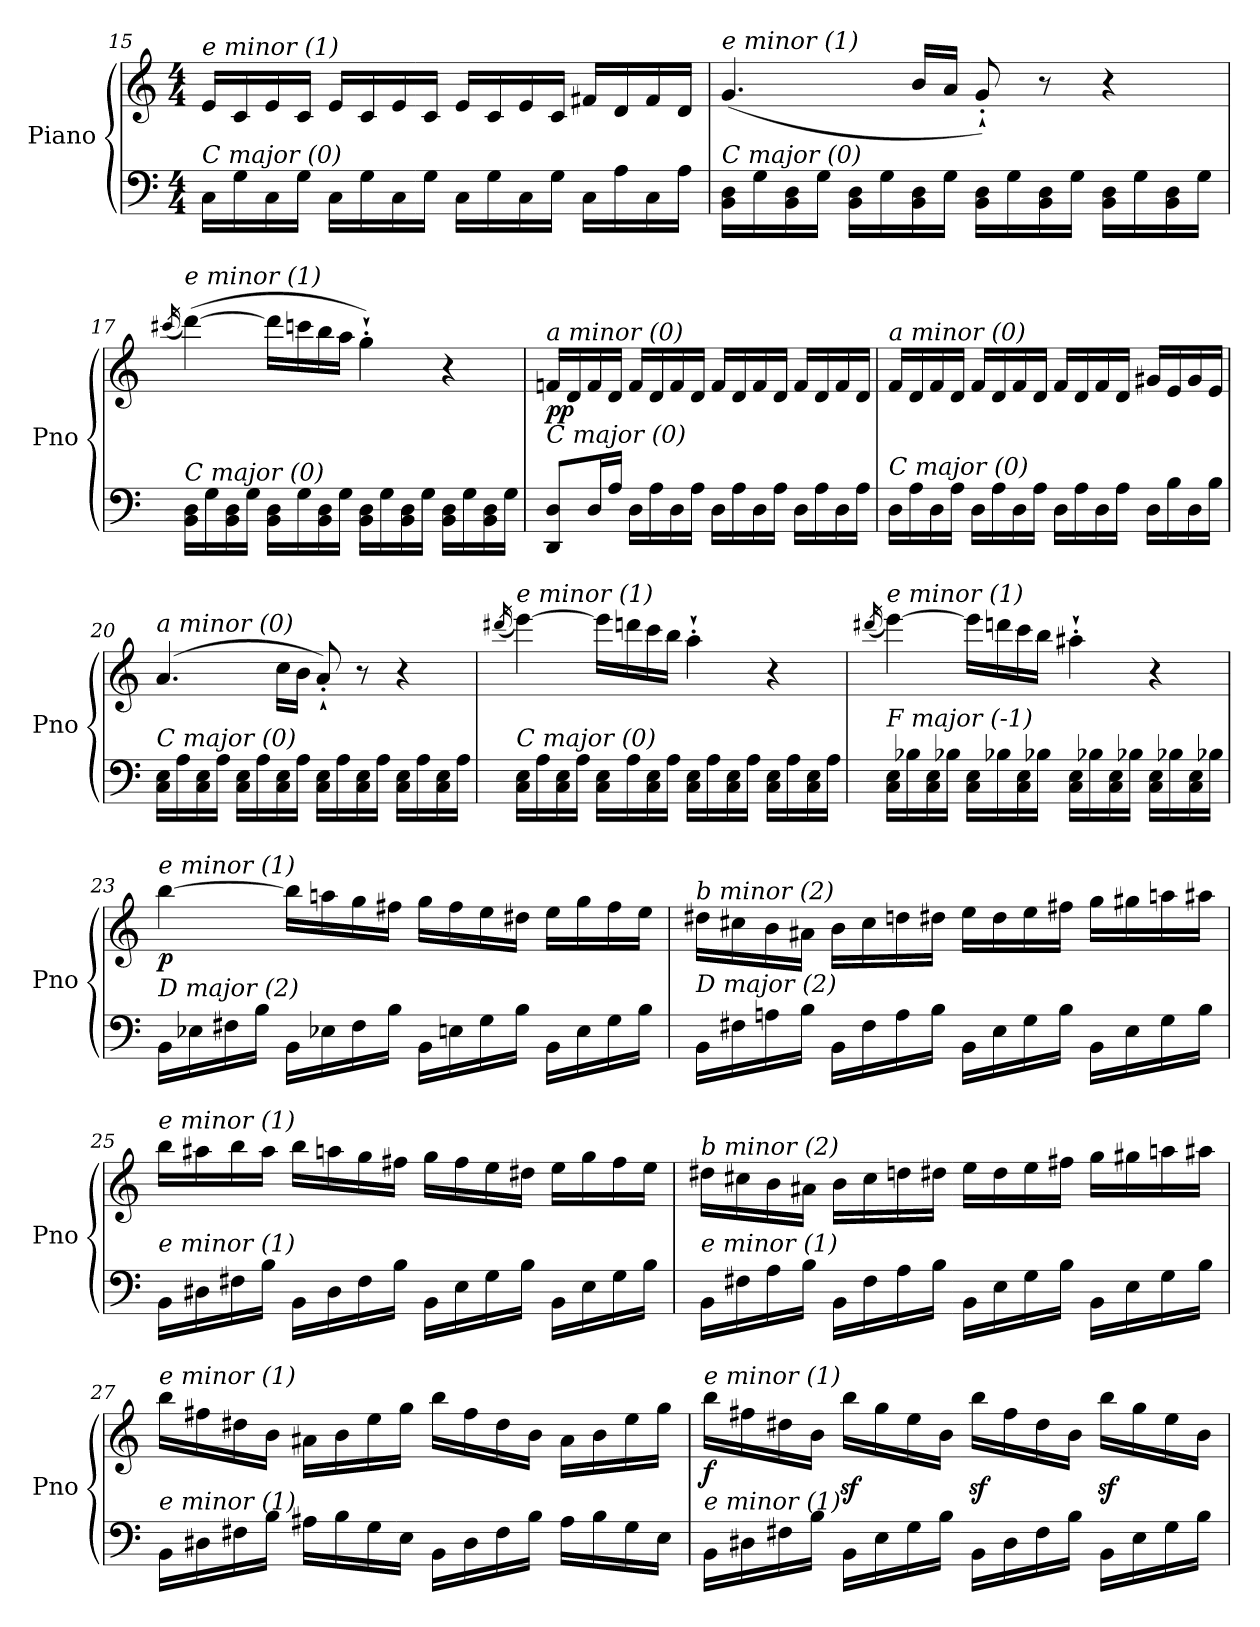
**kern	**kern	**dynam
*part1	*part1	*part1
*staff2	*staff1	*staff1/2
*I"Piano	*	*
*I'Pno	*	*
*clefF4	*clefG2	*
*k[]	*k[]	*
*M4/4	*M4/4	*
=15	=15	=15
!	!LO:TX:i:t=e minor (1)	!
!LO:TX:i:t=C major (0)	!	!
16C\LL	16e/LL	.
16G\	16c/	.
16C\	16e/	.
16G\JJ	16c/JJ	.
16C\LL	16e/LL	.
16G\	16c/	.
16C\	16e/	.
16G\JJ	16c/JJ	.
16C\LL	16e/LL	.
16G\	16c/	.
16C\	16e/	.
16G\JJ	16c/JJ	.
16C\LL	16f#X/LL	.
16A\	16d/	.
16C\	16f#/	.
16A\JJ	16d/JJ	.
!!LO:PB:g=z
=16	=16	=16
!	!LO:TX:i:t=e minor (1)	!
!LO:TX:i:t=C major (0)	!	!
16BB\ 16D\LL	(4.g/	.
16G\	.	.
16BB\ 16D\	.	.
16G\JJ	.	.
16BB\ 16D\LL	.	.
16G\	.	.
16BB\ 16D\	16b/LL	.
16G\JJ	16a/JJ	.
16BB\ 16D\LL	8g`'/)	.
16G\	.	.
16BB\ 16D\	8r	.
16G\JJ	.	.
16BB\ 16D\LL	4r	.
16G\	.	.
16BB\ 16D\	.	.
16G\JJ	.	.
=17	=17	=17
.	(16qccc#X/	.
!	!LO:TX:i:t=e minor (1)	!
!LO:TX:i:t=C major (0)	!	!
16BB\ 16D\LL	([4ddd\)	.
16G\	.	.
16BB\ 16D\	.	.
16G\JJ	.	.
16BB\ 16D\LL	16ddd\LL]	.
16G\	16cccn\	.
16BB\ 16D\	16bb\	.
16G\JJ	16aa\JJ	.
16BB\ 16D\LL	4gg`'\)	.
16G\	.	.
16BB\ 16D\	.	.
16G\JJ	.	.
16BB\ 16D\LL	4r	.
16G\	.	.
16BB\ 16D\	.	.
16G\JJ	.	.
=18	=18	=18
!	!LO:TX:i:t=a minor (0)	!
!LO:TX:i:t=C major (0)	!	!
!	!	!LO:DY:b
8DD/ 8D/L	16fn/LL	pp
.	16d/	.
16D/L	16f/	.
16A/JJ	16d/JJ	.
16D\LL	16f/LL	.
16A\	16d/	.
16D\	16f/	.
16A\JJ	16d/JJ	.
16D\LL	16f/LL	.
16A\	16d/	.
16D\	16f/	.
16A\JJ	16d/JJ	.
16D\LL	16f/LL	.
16A\	16d/	.
16D\	16f/	.
16A\JJ	16d/JJ	.
!!LO:LB:g=z
=19	=19	=19
!	!LO:TX:i:t=a minor (0)	!
!LO:TX:i:t=C major (0)	!	!
16D\LL	16f/LL	.
16A\	16d/	.
16D\	16f/	.
16A\JJ	16d/JJ	.
16D\LL	16f/LL	.
16A\	16d/	.
16D\	16f/	.
16A\JJ	16d/JJ	.
16D\LL	16f/LL	.
16A\	16d/	.
16D\	16f/	.
16A\JJ	16d/JJ	.
16D\LL	16g#X/LL	.
16B\	16e/	.
16D\	16g#/	.
16B\JJ	16e/JJ	.
=20	=20	=20
!	!LO:TX:i:t=a minor (0)	!
!LO:TX:i:t=C major (0)	!	!
16C\ 16E\LL	(4.a/	.
16A\	.	.
16C\ 16E\	.	.
16A\JJ	.	.
16C\ 16E\LL	.	.
16A\	.	.
16C\ 16E\	16cc\LL	.
16A\JJ	16b\JJ	.
16C\ 16E\LL	8a`'/)	.
16A\	.	.
16C\ 16E\	8r	.
16A\JJ	.	.
16C\ 16E\LL	4r	.
16A\	.	.
16C\ 16E\	.	.
16A\JJ	.	.
=21	=21	=21
.	(16qddd#X/	.
!	!LO:TX:i:t=e minor (1)	!
!LO:TX:i:t=C major (0)	!	!
!	!	!LO:DY:b
16C\ 16E\LL	[4eee\)	other-dynamics
16A\	.	.
16C\ 16E\	.	.
16A\JJ	.	.
16C\ 16E\LL	16eee\LL]	.
16A\	16dddn\	.
16C\ 16E\	16ccc\	.
16A\JJ	16bb\JJ	.
16C\ 16E\LL	4aa`'\	.
16A\	.	.
16C\ 16E\	.	.
16A\JJ	.	.
16C\ 16E\LL	4r	.
16A\	.	.
16C\ 16E\	.	.
16A\JJ	.	.
!!LO:LB:g=z
=22	=22	=22
.	(16qddd#X/	.
!	!LO:TX:i:t=e minor (1)	!
!LO:TX:i:t=F major (-1)	!	!
16C\ 16E\LL	[4eee\)	.
16B-Xi\	.	.
16C\ 16E\	.	.
16B-Xi\JJ	.	.
16C\ 16E\LL	16eee\LL]	.
16B-Xi\	16dddn\	.
16C\ 16E\	16ccc\	.
16B-Xi\JJ	16bb\JJ	.
16C\ 16E\LL	4aa#X`'\	.
16B-Xi\	.	.
16C\ 16E\	.	.
16B-Xi\JJ	.	.
16C\ 16E\LL	4r	.
16B-Xi\	.	.
16C\ 16E\	.	.
16B-Xi\JJ	.	.
=23	=23	=23
!	!LO:TX:i:t=e minor (1)	!
!LO:TX:i:t=D major (2)	!	!
!	!	!LO:DY:b
16BB\LL	[4bb\	p
16E-Xi\	.	.
16F#X\	.	.
16B\JJ	.	.
16BB\LL	16bb\LL]	.
16E-Xi\	16aan\	.
16F#\	16gg\	.
16B\JJ	16ff#X\JJ	.
16BB\LL	16gg\LL	.
16E\	16ff#\	.
16G\	16ee\	.
16B\JJ	16dd#X\JJ	.
16BB\LL	16ee\LL	.
16E\	16gg\	.
16G\	16ff#\	.
16B\JJ	16ee\JJ	.
!!LO:LB:g=z
=24	=24	=24
!	!LO:TX:i:t=b minor (2)	!
!LO:TX:i:t=D major (2)	!	!
16BB\LL	16dd#X\LL	.
16F#X\	16cc#X\	.
16An\	16b\	.
16B\JJ	16a#X\JJ	.
16BB\LL	16b\LL	.
16F#\	16cc#\	.
16A\	16ddn\	.
16B\JJ	16dd#X\JJ	.
16BB\LL	16ee\LL	.
16E\	16dd#\	.
16G\	16ee\	.
16B\JJ	16ff#X\JJ	.
16BB\LL	16gg\LL	.
16E\	16gg#X\	.
16G\	16aan\	.
16B\JJ	16aa#X\JJ	.
=25	=25	=25
!	!LO:TX:i:t=e minor (1)	!
!LO:TX:i:t=e minor (1)	!	!
16BB\LL	16bb\LL	.
16D#X\	16aa#X\	.
16F#X\	16bb\	.
16B\JJ	16aa#\JJ	.
16BB\LL	16bb\LL	.
16D#\	16aan\	.
16F#\	16gg\	.
16B\JJ	16ff#X\JJ	.
16BB\LL	16gg\LL	.
16E\	16ff#\	.
16G\	16ee\	.
16B\JJ	16dd#X\JJ	.
16BB\LL	16ee\LL	.
16E\	16gg\	.
16G\	16ff#\	.
16B\JJ	16ee\JJ	.
!!LO:LB:g=z
=26	=26	=26
!	!LO:TX:i:t=b minor (2)	!
!LO:TX:i:t=e minor (1)	!	!
16BB\LL	16dd#X\LL	.
16F#X\	16cc#X\	.
16A\	16b\	.
16B\JJ	16a#X\JJ	.
16BB\LL	16b\LL	.
16F#\	16cc#\	.
16A\	16ddn\	.
16B\JJ	16dd#X\JJ	.
16BB\LL	16ee\LL	.
16E\	16dd#\	.
16G\	16ee\	.
16B\JJ	16ff#X\JJ	.
16BB\LL	16gg\LL	.
16E\	16gg#X\	.
16G\	16aan\	.
16B\JJ	16aa#X\JJ	.
=27	=27	=27
!	!LO:TX:i:t=e minor (1)	!
!LO:TX:i:t=e minor (1)	!	!
!	!	!LO:DY:b
16BB\LL	16bb\LL	other-dynamics
16D#X\	16ff#X\	.
16F#X\	16dd#X\	.
16B\JJ	16b\JJ	.
16A#X\LL	16a#X\LL	.
16B\	16b\	.
16G\	16ee\	.
16E\JJ	16gg\JJ	.
16BB\LL	16bb\LL	.
16D#\	16ff#\	.
16F#\	16dd#\	.
16B\JJ	16b\JJ	.
16A#\LL	16a#\LL	.
16B\	16b\	.
16G\	16ee\	.
16E\JJ	16gg\JJ	.
!!LO:LB:g=z
=28	=28	=28
!	!LO:TX:i:t=e minor (1)	!
!LO:TX:i:t=e minor (1)	!	!
!	!	!LO:DY:b
16BB\LL	16bb\LL	f
16D#X\	16ff#X\	.
16F#X\	16dd#X\	.
16B\JJ	16b\JJ	.
16BB\LL	16bbz<\LL	.
16E\	16gg\	.
16G\	16ee\	.
16B\JJ	16b\JJ	.
16BB\LL	16bbz<\LL	.
16D#\	16ff#\	.
16F#\	16dd#\	.
16B\JJ	16b\JJ	.
16BB\LL	16bbz<\LL	.
16E\	16gg\	.
16G\	16ee\	.
16B\JJ	16b\JJ	.
=	=	=
*-	*-	*-
